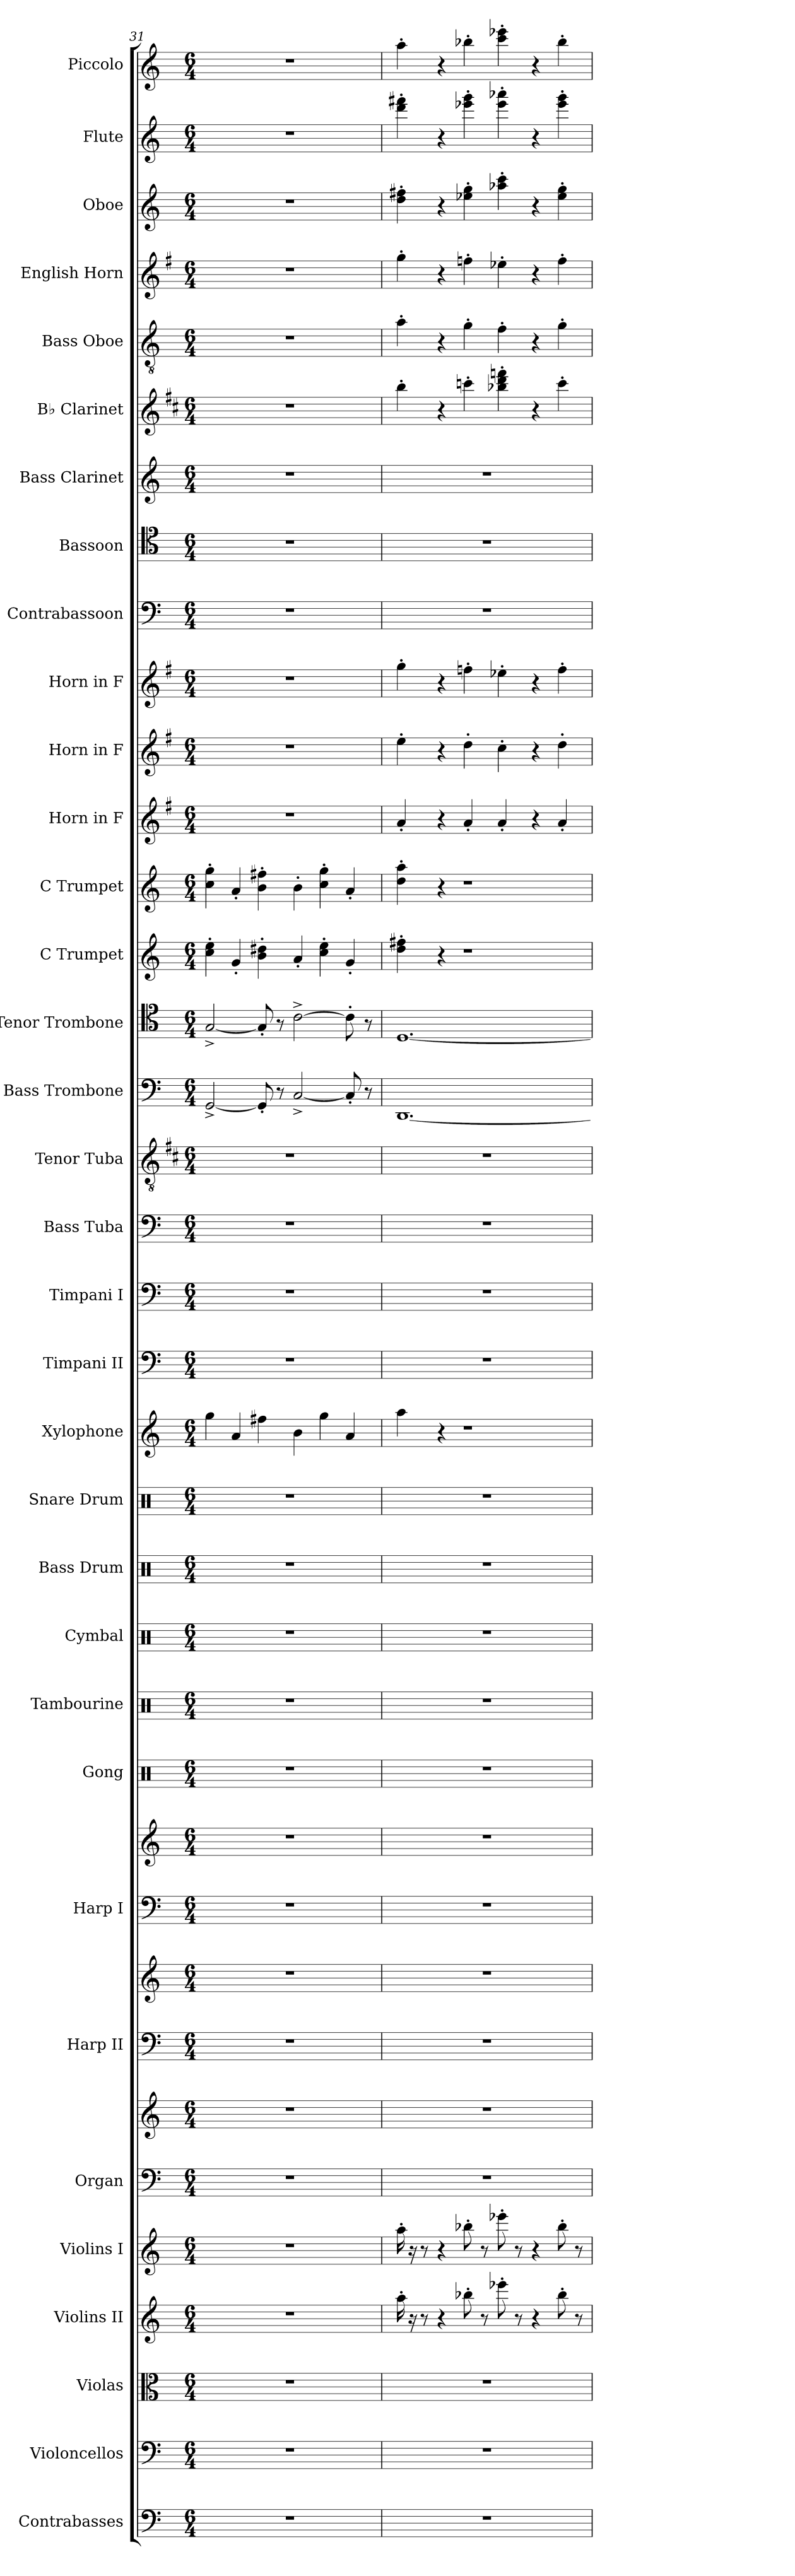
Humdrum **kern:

**kern	**kern	**kern	**kern	**kern	**kern	**kern	**kern	**kern	**kern	**kern	**kern	**kern	**kern	**kern	**kern	**kern	**kern	**kern	**kern	**kern	**kern	**kern	**kern	**kern	**kern	**kern	**kern	**kern	**kern	**kern	**kern	**kern	**kern	**kern	**kern	**kern
*part34	*part33	*part32	*part31	*part30	*part29	*part29	*part28	*part28	*part27	*part27	*part26	*part25	*part24	*part23	*part22	*part21	*part20	*part19	*part18	*part17	*part16	*part15	*part14	*part13	*part12	*part11	*part10	*part9	*part8	*part7	*part6	*part5	*part4	*part3	*part2	*part1
*staff37	*staff36	*staff35	*staff34	*staff33	*staff32	*staff31	*staff30	*staff29	*staff28	*staff27	*staff26	*staff25	*staff24	*staff23	*staff22	*staff21	*staff20	*staff19	*staff18	*staff17	*staff16	*staff15	*staff14	*staff13	*staff12	*staff11	*staff10	*staff9	*staff8	*staff7	*staff6	*staff5	*staff4	*staff3	*staff2	*staff1
*I"Contrabasses	*I"Violoncellos	*I"Violas	*I"Violins II	*I"Violins I	*I"Organ	*	*I"Harp II	*	*I"Harp I	*	*I"Gong	*I"Tambourine	*I"Cymbal	*I"Bass Drum	*I"Snare Drum	*I"Xylophone	*I"Timpani II	*I"Timpani I	*I"Bass Tuba	*I"Tenor Tuba	*I"Bass Trombone	*I"Tenor Trombone	*I"C Trumpet	*I"C Trumpet	*I"Horn in F	*I"Horn in F	*I"Horn in F	*I"Contrabassoon	*I"Bassoon	*I"Bass Clarinet	*I"B♭ Clarinet	*I"Bass Oboe	*I"English Horn	*I"Oboe	*I"Flute	*I"Piccolo
*I'Cbs.	*I'Vcs.	*I'Vlas.	*I'Vlns.	*I'Vlns.	*I'Org.	*	*I'Hrp.	*	*I'Hrp.	*	*	*I'Tamb.	*I'Cym.	*I'B. Dr.	*I'Sn. Dr.	*I'Xyl.	*I'Timp.	*I'Timp.	*I'Tba.	*	*I'B. Tbn.	*I'T. Tbn.	*I'C Tpt.	*I'C Tpt.	*	*	*	*I'Cbsn.	*I'Bsn.	*I'B. Cl.	*I'B♭ Cl.	*	*I'E. Hn.	*I'Ob.	*I'Fl.	*I'Picc.
*clefF4	*clefF4	*clefC3	*clefG2	*clefG2	*clefF4	*clefG2	*clefF4	*clefG2	*clefF4	*clefG2	*clefX	*clefX	*clefX	*clefX	*clefX	*clefG2	*clefF4	*clefF4	*clefF4	*clefGv2	*clefF4	*clefC4	*clefG2	*clefG2	*clefG2	*clefG2	*clefG2	*clefF4	*clefC4	*clefG2	*clefG2	*clefGv2	*clefG2	*clefG2	*clefG2	*clefG2
*ITrd7c12	*	*	*	*	*	*	*	*	*	*	*	*	*	*	*	*ITrd-7c-12	*	*	*	*ITrd1c2	*	*	*	*	*ITrd4c7	*ITrd4c7	*ITrd4c7	*ITrd7c12	*	*ITrd8c14	*ITrd1c2	*	*ITrd4c7	*	*	*ITrd-7c-12
*k[]	*k[]	*k[]	*k[]	*k[]	*k[]	*k[]	*k[]	*k[]	*k[]	*k[]	*k[]	*k[]	*k[]	*k[]	*k[]	*k[]	*k[]	*k[]	*k[]	*k[]	*k[]	*k[]	*k[]	*k[]	*k[]	*k[]	*k[]	*k[]	*k[]	*k[]	*k[]	*k[]	*k[]	*k[]	*k[]	*k[]
*M6/4	*M6/4	*M6/4	*M6/4	*M6/4	*M6/4	*M6/4	*M6/4	*M6/4	*M6/4	*M6/4	*M6/4	*M6/4	*M6/4	*M6/4	*M6/4	*M6/4	*M6/4	*M6/4	*M6/4	*M6/4	*M6/4	*M6/4	*M6/4	*M6/4	*M6/4	*M6/4	*M6/4	*M6/4	*M6/4	*M6/4	*M6/4	*M6/4	*M6/4	*M6/4	*M6/4	*M6/4
=31	=31	=31	=31	=31	=31	=31	=31	=31	=31	=31	=31	=31	=31	=31	=31	=31	=31	=31	=31	=31	=31	=31	=31	=31	=31	=31	=31	=31	=31	=31	=31	=31	=31	=31	=31	=31
1.r	1.r	1.r	1.r	1.r	1.r	1.r	1.r	1.r	1.r	1.r	1.r	1.r	1.r	1.r	1.r	4ggg\	1.r	1.r	1.r	1.r	[2GG^/	[2G^/	4cc\' 4ee\'	4cc\' 4gg\'	1.r	1.r	1.r	1.r	1.r	1.r	1.r	1.r	1.r	1.r	1.r	1.r
.	.	.	.	.	.	.	.	.	.	.	.	.	.	.	.	4aa/	.	.	.	.	.	.	4g'/	4a'/	.	.	.	.	.	.	.	.	.	.	.	.
.	.	.	.	.	.	.	.	.	.	.	.	.	.	.	.	4fff#X\	.	.	.	.	8GG'/]	8G'/]	4b\' 4dd#X\'	4b\' 4ff#X\'	.	.	.	.	.	.	.	.	.	.	.	.
.	.	.	.	.	.	.	.	.	.	.	.	.	.	.	.	.	.	.	.	.	8r	8r	.	.	.	.	.	.	.	.	.	.	.	.	.	.
.	.	.	.	.	.	.	.	.	.	.	.	.	.	.	.	4bb\	.	.	.	.	[2C^/	[2c^\	4a'/	4b'\	.	.	.	.	.	.	.	.	.	.	.	.
.	.	.	.	.	.	.	.	.	.	.	.	.	.	.	.	4ggg\	.	.	.	.	.	.	4cc\' 4ee\'	4cc\' 4gg\'	.	.	.	.	.	.	.	.	.	.	.	.
.	.	.	.	.	.	.	.	.	.	.	.	.	.	.	.	4aa/	.	.	.	.	8C'/]	8c'\]	4g'/	4a'/	.	.	.	.	.	.	.	.	.	.	.	.
.	.	.	.	.	.	.	.	.	.	.	.	.	.	.	.	.	.	.	.	.	8r	8r	.	.	.	.	.	.	.	.	.	.	.	.	.	.
=32	=32	=32	=32	=32	=32	=32	=32	=32	=32	=32	=32	=32	=32	=32	=32	=32	=32	=32	=32	=32	=32	=32	=32	=32	=32	=32	=32	=32	=32	=32	=32	=32	=32	=32	=32	=32
1.r	1.r	1.r	16aa'\	16aa'\	1.r	1.r	1.r	1.r	1.r	1.r	1.r	1.r	1.r	1.r	1.r	4aaa\	1.r	1.r	1.r	1.r	[1.DD	[1.D	4dd\' 4ff#X\'	4dd\' 4aa\'	4d'/	4a'\	4cc'\	1.r	1.r	1.r	4aa'\	4a'\	4cc'\	4dd\' 4ff#X\'	4ddd\' 4fff#X\'	4aaa'\
.	.	.	16r	16r	.	.	.	.	.	.	.	.	.	.	.	.	.	.	.	.	.	.	.	.	.	.	.	.	.	.	.	.	.	.	.	.
.	.	.	8r	8r	.	.	.	.	.	.	.	.	.	.	.	.	.	.	.	.	.	.	.	.	.	.	.	.	.	.	.	.	.	.	.	.
.	.	.	4r	4r	.	.	.	.	.	.	.	.	.	.	.	4r	.	.	.	.	.	.	4r	4r	4r	4r	4r	.	.	.	4r	4r	4r	4r	4r	4r
.	.	.	8bb-X'\	8bb-X'\	.	.	.	.	.	.	.	.	.	.	.	1r	.	.	.	.	.	.	1r	1r	4d'/	4g'\	4b-X'\	.	.	.	4bb-X'\	4g'\	4b-X'\	4ee-X\' 4gg\'	4eee-X\' 4ggg\'	4bbb-X'\
.	.	.	8r	8r	.	.	.	.	.	.	.	.	.	.	.	.	.	.	.	.	.	.	.	.	.	.	.	.	.	.	.	.	.	.	.	.
.	.	.	8eee-X'\	8eee-X'\	.	.	.	.	.	.	.	.	.	.	.	.	.	.	.	.	.	.	.	.	4d'/	4f'\	4a-X'\	.	.	.	4aa-X\' 4ccc\' 4eee-X\'	4f'\	4a-X'\	4aa-X\' 4ccc\'	4eee-\' 4aaa-X\'	4cccc\' 4eeee-X\'
.	.	.	8r	8r	.	.	.	.	.	.	.	.	.	.	.	.	.	.	.	.	.	.	.	.	.	.	.	.	.	.	.	.	.	.	.	.
.	.	.	4r	4r	.	.	.	.	.	.	.	.	.	.	.	.	.	.	.	.	.	.	.	.	4r	4r	4r	.	.	.	4r	4r	4r	4r	4r	4r
.	.	.	8bb-'\	8bb-'\	.	.	.	.	.	.	.	.	.	.	.	.	.	.	.	.	.	.	.	.	4d'/	4g'\	4b-'\	.	.	.	4bb-'\	4g'\	4b-'\	4ee-\' 4gg\'	4eee-\' 4ggg\'	4bbb-'\
.	.	.	8r	8r	.	.	.	.	.	.	.	.	.	.	.	.	.	.	.	.	.	.	.	.	.	.	.	.	.	.	.	.	.	.	.	.
=	=	=	=	=	=	=	=	=	=	=	=	=	=	=	=	=	=	=	=	=	=	=	=	=	=	=	=	=	=	=	=	=	=	=	=	=
*-	*-	*-	*-	*-	*-	*-	*-	*-	*-	*-	*-	*-	*-	*-	*-	*-	*-	*-	*-	*-	*-	*-	*-	*-	*-	*-	*-	*-	*-	*-	*-	*-	*-	*-	*-	*-
